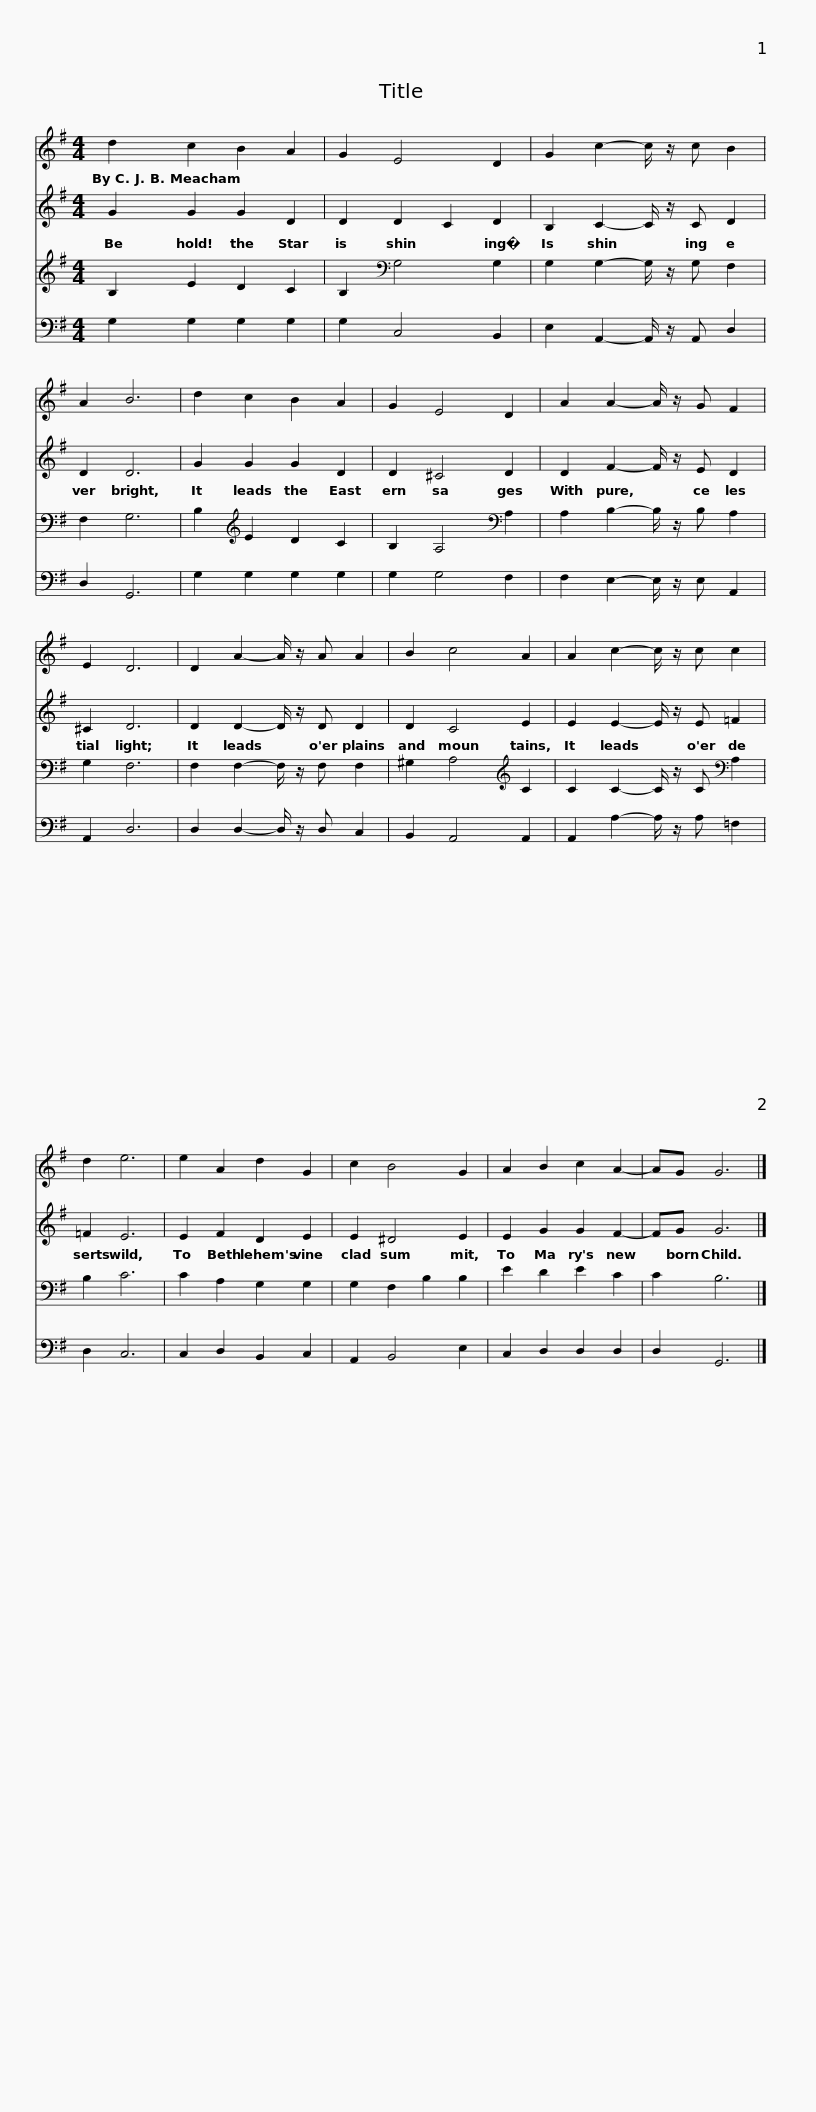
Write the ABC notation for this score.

X:1
%%score 1 2 3 4
L:1/8
M:4/4
I:linebreak $
K:G
V:1 treble
V:2 treble
V:3 treble
V:4 bass
V:1
 d2 c2 B2 A2 | G2 E4 D2 | G2 c2- c/ z/ c B2 | A2 B6 |$ d2 c2 B2 A2 | %5
 G2 E4 D2 | A2 A2- A/ z/ G F2 | E2 D6 | D2 A2- A/ z/ A A2 |$ B2 c4 A2 | %10
 A2 c2- c/ z/ c c2 | d2 e6 | e2 A2 d2 G2 | c2 B4 G2 |$ A2 B2 c2 A2- | %15
 AG G6 |] %16
V:2
 G2 G2 G2 D2 | D2 D2 C2 D2 | B,2 C2- C/ z/ C D2 | D2 D6 |$ G2 G2 G2 D2 | %5
 D2 ^C4 D2 | D2 F2- F/ z/ E D2 | ^C2 D6 | D2 D2- D/ z/ D D2 |$ D2 C4 E2 | %10
 E2 E2- E/ z/ E =F2 | =F2 E6 | E2 F2 D2 E2 | E2 ^D4 E2 |$ E2 G2 G2 F2- | %15
 FG G6 |] %16
V:3
 B,2 E2 D2 C2 | B,2[K:bass] G,4 G,2 | G,2 G,2- G,/ z/ G, F,2 | F,2 G,6 |$ B,2[K:treble] E2 D2 C2 | %5
 B,2 A,4[K:bass] A,2 | A,2 B,2- B,/ z/ B, A,2 | G,2 F,6 | F,2 F,2- F,/ z/ F, F,2 |$ ^G,2 A,4[K:treble] C2 | %10
 C2 C2- C/ z/ C[K:bass] A,2 | B,2 C6 | C2 A,2 G,2 G,2 | G,2 F,2 B,2 B,2 |$ E2 D2 E2 C2 | %15
 C2 B,6 |] %16
V:4
 G,2 G,2 G,2 G,2 | G,2 C,4 B,,2 | E,2 A,,2- A,,/ z/ A,, D,2 | D,2 G,,6 |$ G,2 G,2 G,2 G,2 | %5
 G,2 G,4 F,2 | F,2 E,2- E,/ z/ E, A,,2 | A,,2 D,6 | D,2 D,2- D,/ z/ D, C,2 |$ B,,2 A,,4 A,,2 | %10
 A,,2 A,2- A,/ z/ A, =F,2 | D,2 C,6 | C,2 D,2 B,,2 C,2 | A,,2 B,,4 E,2 |$ C,2 D,2 D,2 D,2 | %15
 D,2 G,,6 |] %16
